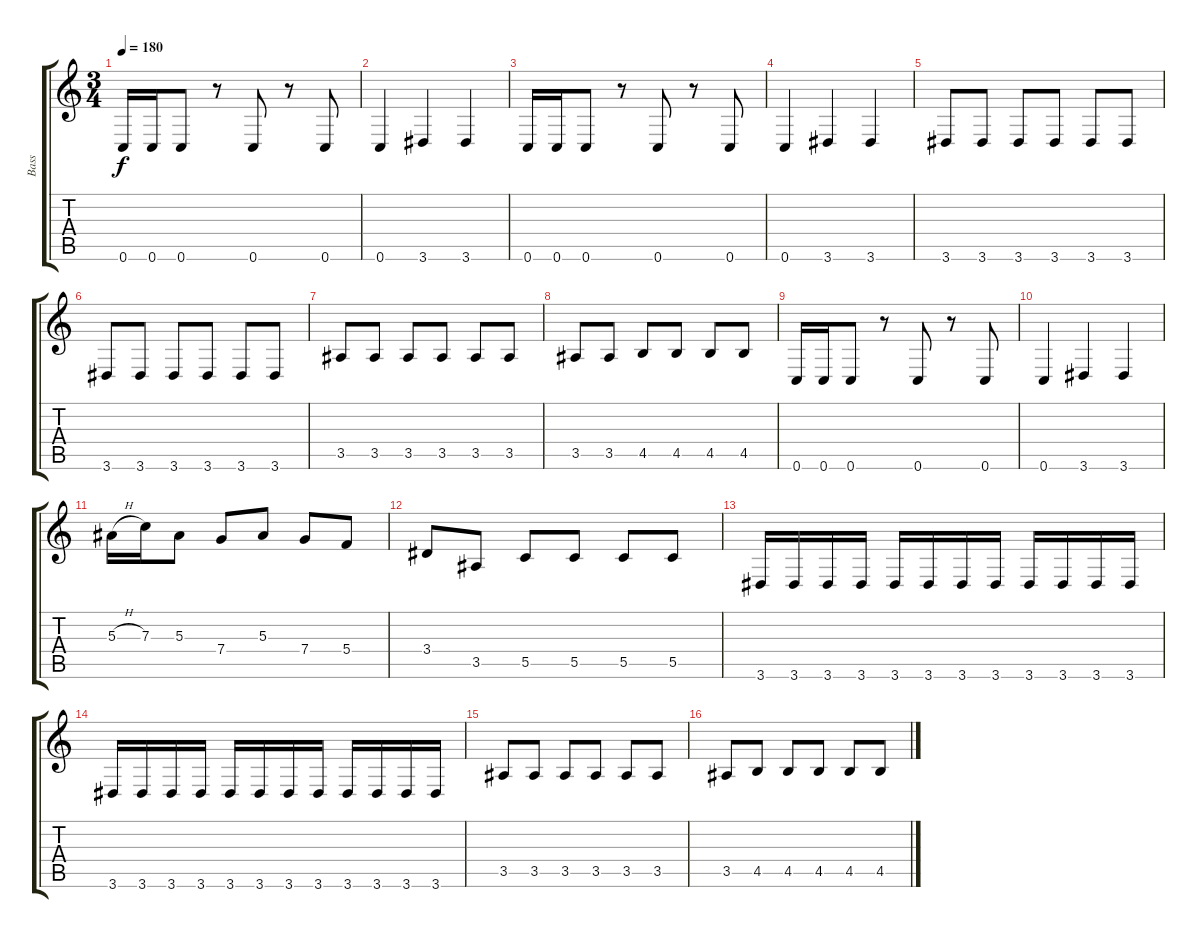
\track ("Bass" "Bass") {instrument electricbasspick}
\staff {score tabs}
\tuning (D4 A3 F3 C3 G2 C2) {hide}
\ts (3 4)
\tempo 180
\clef g2
\ks c
0.6.16{dy f} 0.6.16 0.6.8 r.8 0.6.8 r.8 0.6.8 |
0.6.4 3.6.4 3.6.4 |
0.6.16 0.6.16 0.6.8 r.8 0.6.8 r.8 0.6.8 |
0.6.4 3.6.4 3.6.4 |
3.6.8 3.6.8 3.6.8 3.6.8 3.6.8 3.6.8 |
3.6.8 3.6.8 3.6.8 3.6.8 3.6.8 3.6.8 |
3.5.8 3.5.8 3.5.8 3.5.8 3.5.8 3.5.8 |
3.5.8 3.5.8 4.5.8 4.5.8 4.5.8 4.5.8 |
0.6.16 0.6.16 0.6.8 r.8 0.6.8 r.8 0.6.8 |
0.6.4 3.6.4 3.6.4 |
5.3{h}.16 7.3.16 5.3.8 7.4.8 5.3.8 7.4.8 5.4.8 |
3.4.8 3.5.8 5.5.8 5.5.8 5.5.8 5.5.8 |
3.6.16 3.6.16 3.6.16 3.6.16 3.6.16 3.6.16 3.6.16 3.6.16 3.6.16 3.6.16 3.6.16 3.6.16 |
3.6.16 3.6.16 3.6.16 3.6.16 3.6.16 3.6.16 3.6.16 3.6.16 3.6.16 3.6.16 3.6.16 3.6.16 |
3.5.8 3.5.8 3.5.8 3.5.8 3.5.8 3.5.8 |
3.5.8 4.5.8 4.5.8 4.5.8 4.5.8 4.5.8
